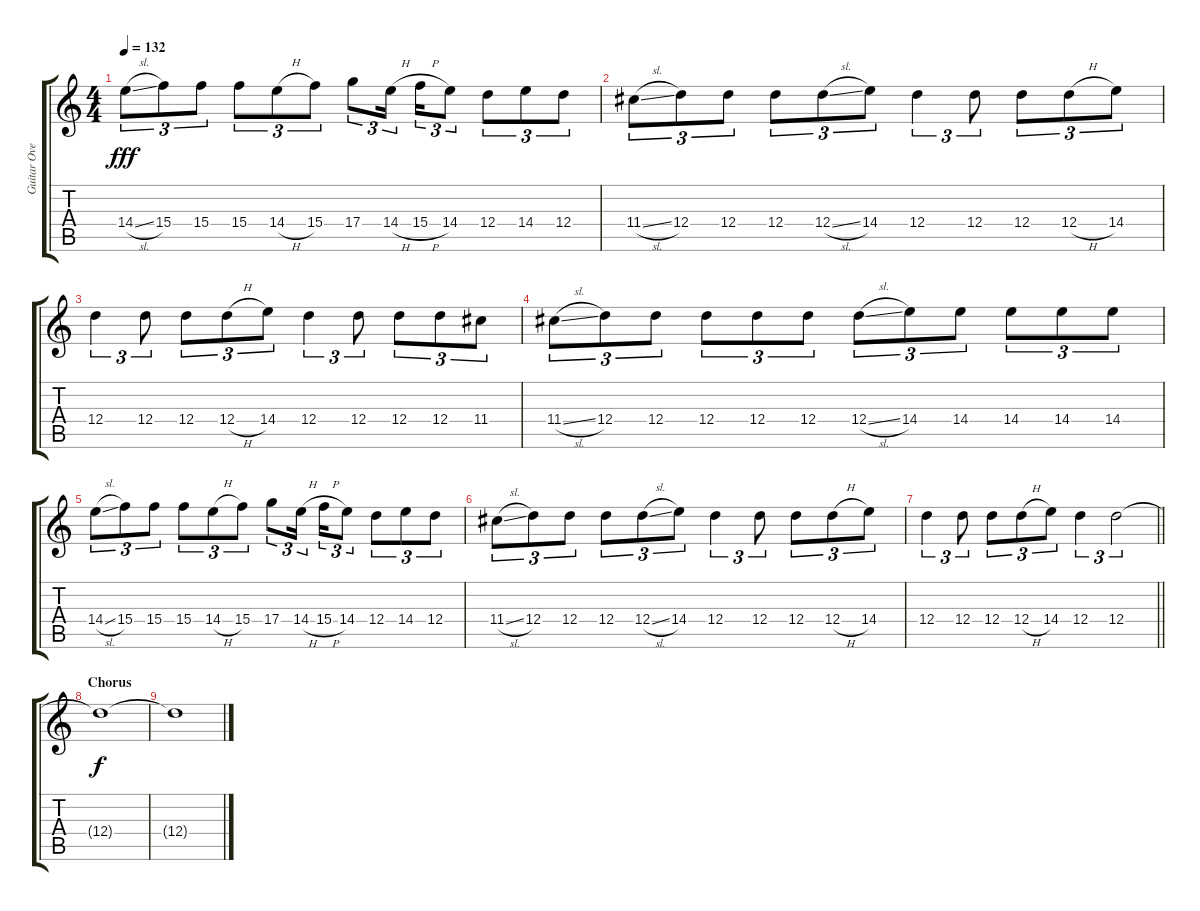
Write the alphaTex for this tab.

\track ("Guitar Overdubs" "Guitar Ove") {instrument distortionguitar}
\staff {score tabs}
\tuning (E4 B3 G3 D3 A2 D2) {hide}
\ts (4 4)
\tempo 132
\clef g2
\ks c
14.4{sl}.8{tu (3 2) dy fff} 15.4.8{tu (3 2)} 15.4.8{tu (3 2)} 15.4.8{tu (3 2)} 14.4{h}.8{tu (3 2)} 15.4.8{tu (3 2)} 17.4.8{tu (3 2)} 14.4{h}.16{tu (3 2) beam splitsecondary} 15.4{h}.16{tu (3 2)} 14.4.8{tu (3 2)} 12.4.8{tu (3 2)} 14.4.8{tu (3 2)} 12.4.8{tu (3 2)} |
11.4{sl}.8{tu (3 2)} 12.4.8{tu (3 2)} 12.4.8{tu (3 2)} 12.4.8{tu (3 2)} 12.4{sl}.8{tu (3 2)} 14.4.8{tu (3 2)} 12.4.4{tu (3 2)} 12.4.8{tu (3 2)} 12.4.8{tu (3 2)} 12.4{h}.8{tu (3 2)} 14.4.8{tu (3 2)} |
12.4.4{tu (3 2)} 12.4.8{tu (3 2)} 12.4.8{tu (3 2)} 12.4{h}.8{tu (3 2)} 14.4.8{tu (3 2)} 12.4.4{tu (3 2)} 12.4.8{tu (3 2)} 12.4.8{tu (3 2)} 12.4.8{tu (3 2)} 11.4.8{tu (3 2)} |
11.4{sl}.8{tu (3 2)} 12.4.8{tu (3 2)} 12.4.8{tu (3 2)} 12.4.8{tu (3 2)} 12.4.8{tu (3 2)} 12.4.8{tu (3 2)} 12.4{sl}.8{tu (3 2)} 14.4.8{tu (3 2)} 14.4.8{tu (3 2)} 14.4.8{tu (3 2)} 14.4.8{tu (3 2)} 14.4.8{tu (3 2)} |
14.4{sl}.8{tu (3 2)} 15.4.8{tu (3 2)} 15.4.8{tu (3 2)} 15.4.8{tu (3 2)} 14.4{h}.8{tu (3 2)} 15.4.8{tu (3 2)} 17.4.8{tu (3 2)} 14.4{h}.16{tu (3 2) beam splitsecondary} 15.4{h}.16{tu (3 2)} 14.4.8{tu (3 2)} 12.4.8{tu (3 2)} 14.4.8{tu (3 2)} 12.4.8{tu (3 2)} |
11.4{sl}.8{tu (3 2)} 12.4.8{tu (3 2)} 12.4.8{tu (3 2)} 12.4.8{tu (3 2)} 12.4{sl}.8{tu (3 2)} 14.4.8{tu (3 2)} 12.4.4{tu (3 2)} 12.4.8{tu (3 2)} 12.4.8{tu (3 2)} 12.4{h}.8{tu (3 2)} 14.4.8{tu (3 2)} |
\barLineRight lightlight
12.4.4{tu (3 2)} 12.4.8{tu (3 2)} 12.4.8{tu (3 2)} 12.4{h}.8{tu (3 2)} 14.4.8{tu (3 2)} 12.4.4{tu (3 2)} 12.4.2{tu (3 2)} |
\section ("" "Chorus")
12.4{t}.1{dy f} |
12.4{t}.1
